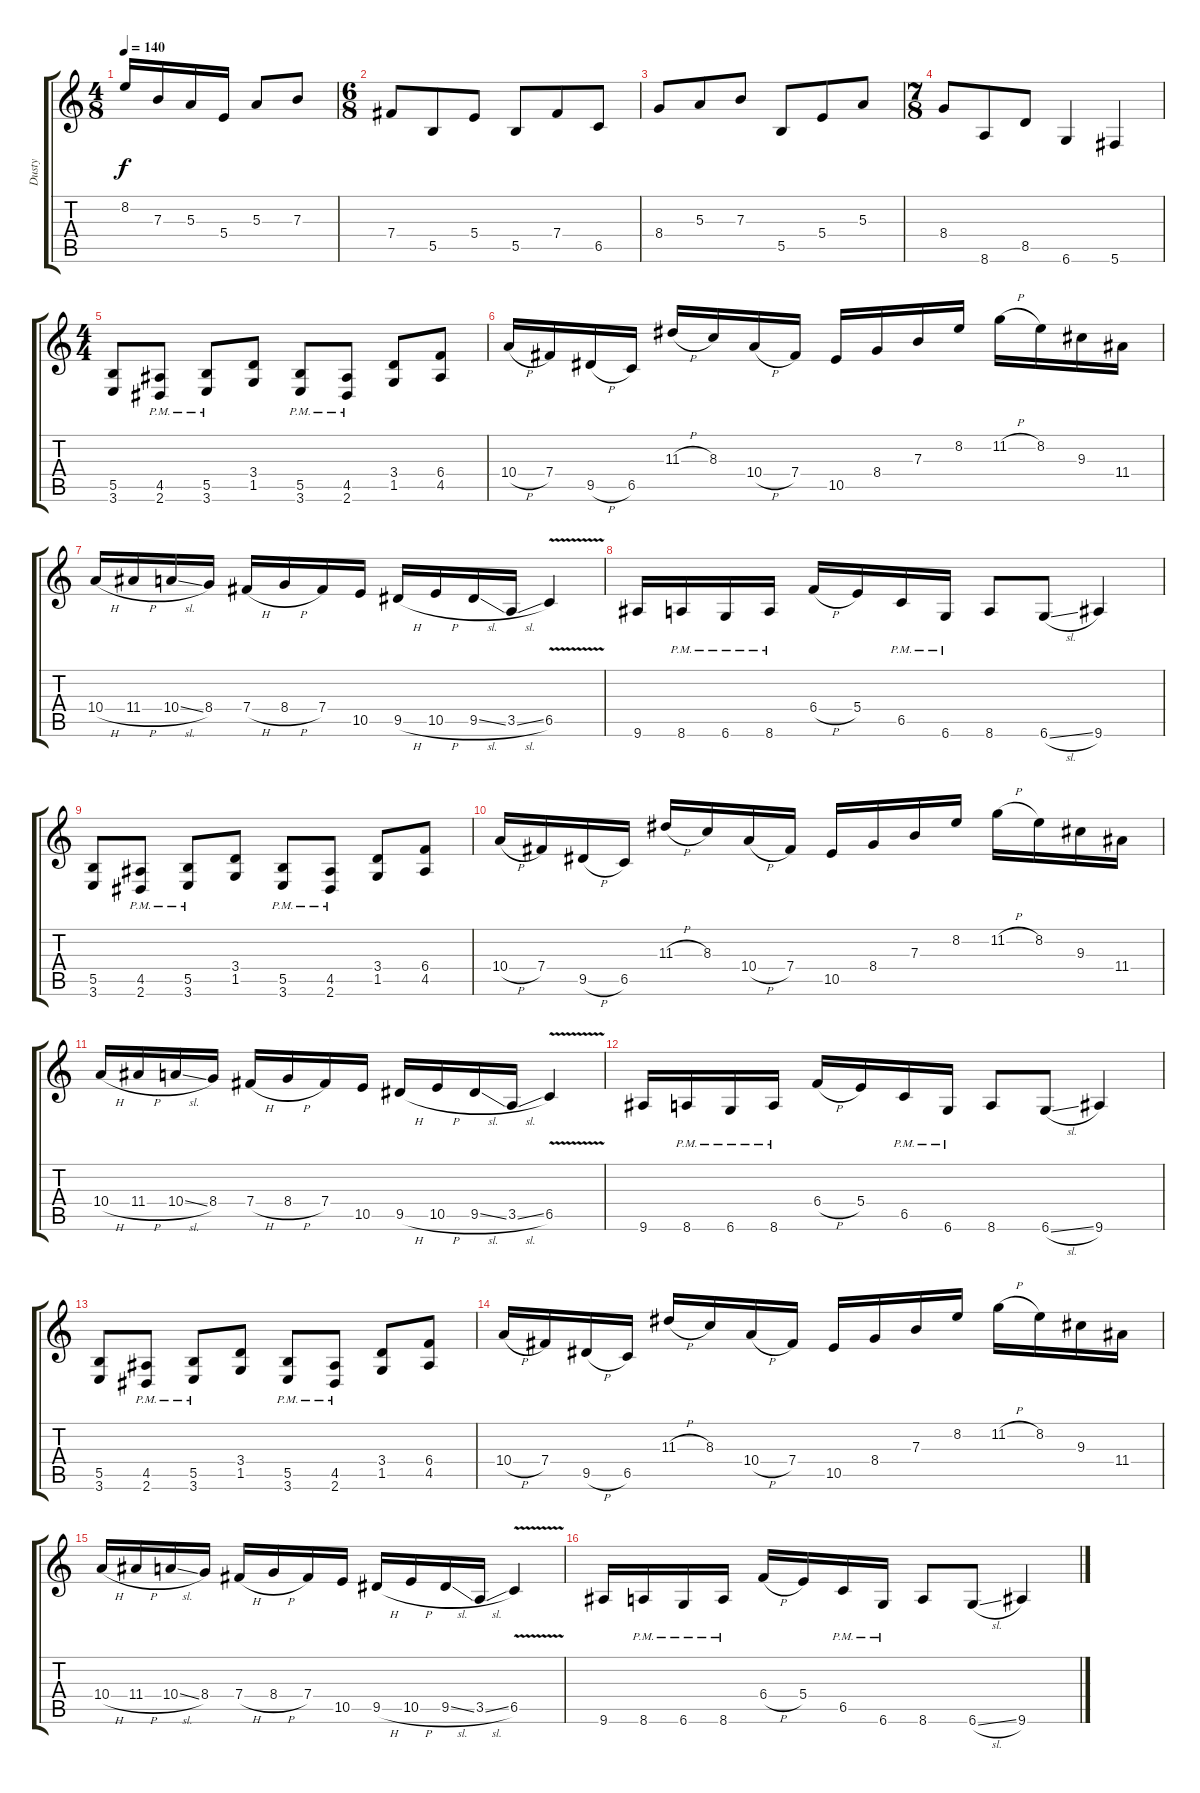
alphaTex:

\track ("Dusty" "Dusty") {instrument distortionguitar}
\staff {score tabs}
\tuning (Db4 Ab3 E3 B2 Gb2 Db2) {hide}
\ts (4 8)
\tempo 140
\clef g2
\ks c
8.2.16{dy f} 7.3.16{beam merge} 5.3.16 5.4.16 5.3.8 7.3.8 |
\ts (6 8)
7.4.8 5.5.8 5.4.8 5.5.8 7.4.8 6.5.8 |
8.4.8 5.3.8 7.3.8 5.5.8 5.4.8 5.3.8 |
\ts (7 8)
8.4.8 8.6.8 8.5.8 6.6.4 5.6.4 |
\ts (4 4)
(5.5 3.6).8 (4.5{pm} 2.6{pm}).8 (5.5{pm} 3.6{pm}).8 (3.4 1.5).8 (5.5{pm} 3.6{pm}).8 (4.5{pm} 2.6{pm}).8 (3.4 1.5).8 (6.4 4.5).8 |
10.4{h}.16 7.4.16 9.5{h}.16 6.5.16 11.3{h}.16 8.3.16 10.4{h}.16 7.4.16 10.5.16 8.4.16 7.3.16 8.2.16 11.2{h}.16 8.2.16 9.3.16 11.4.16 |
10.4{h}.16 11.4{h}.16 10.4{sl}.16 8.4.16 7.4{h}.16 8.4{h}.16 7.4.16 10.5.16 9.5{h}.16 10.5{h}.16 9.5{sl}.16 3.5{sl}.16 6.5{v}.4 |
9.6.16 8.6{pm}.16 6.6{pm}.16 8.6{pm}.16 6.4{h}.16 5.4.16 6.5{pm}.16 6.6{pm}.16 8.6.8 6.6{sl}.8 9.6.4 |
(5.5 3.6).8 (4.5{pm} 2.6{pm}).8 (5.5{pm} 3.6{pm}).8 (3.4 1.5).8 (5.5{pm} 3.6{pm}).8 (4.5{pm} 2.6{pm}).8 (3.4 1.5).8 (6.4 4.5).8 |
10.4{h}.16 7.4.16 9.5{h}.16 6.5.16 11.3{h}.16 8.3.16 10.4{h}.16 7.4.16 10.5.16 8.4.16 7.3.16 8.2.16 11.2{h}.16 8.2.16 9.3.16 11.4.16 |
10.4{h}.16 11.4{h}.16 10.4{sl}.16 8.4.16 7.4{h}.16 8.4{h}.16 7.4.16 10.5.16 9.5{h}.16 10.5{h}.16 9.5{sl}.16 3.5{sl}.16 6.5{v}.4 |
9.6.16 8.6{pm}.16 6.6{pm}.16 8.6{pm}.16 6.4{h}.16 5.4.16 6.5{pm}.16 6.6{pm}.16 8.6.8 6.6{sl}.8 9.6.4 |
(5.5 3.6).8 (4.5{pm} 2.6{pm}).8 (5.5{pm} 3.6{pm}).8 (3.4 1.5).8 (5.5{pm} 3.6{pm}).8 (4.5{pm} 2.6{pm}).8 (3.4 1.5).8 (6.4 4.5).8 |
10.4{h}.16 7.4.16 9.5{h}.16 6.5.16 11.3{h}.16 8.3.16 10.4{h}.16 7.4.16 10.5.16 8.4.16 7.3.16 8.2.16 11.2{h}.16 8.2.16 9.3.16 11.4.16 |
10.4{h}.16 11.4{h}.16 10.4{sl}.16 8.4.16 7.4{h}.16 8.4{h}.16 7.4.16 10.5.16 9.5{h}.16 10.5{h}.16 9.5{sl}.16 3.5{sl}.16 6.5{v}.4 |
9.6.16 8.6{pm}.16 6.6{pm}.16 8.6{pm}.16 6.4{h}.16 5.4.16 6.5{pm}.16 6.6{pm}.16 8.6.8 6.6{sl}.8 9.6.4
